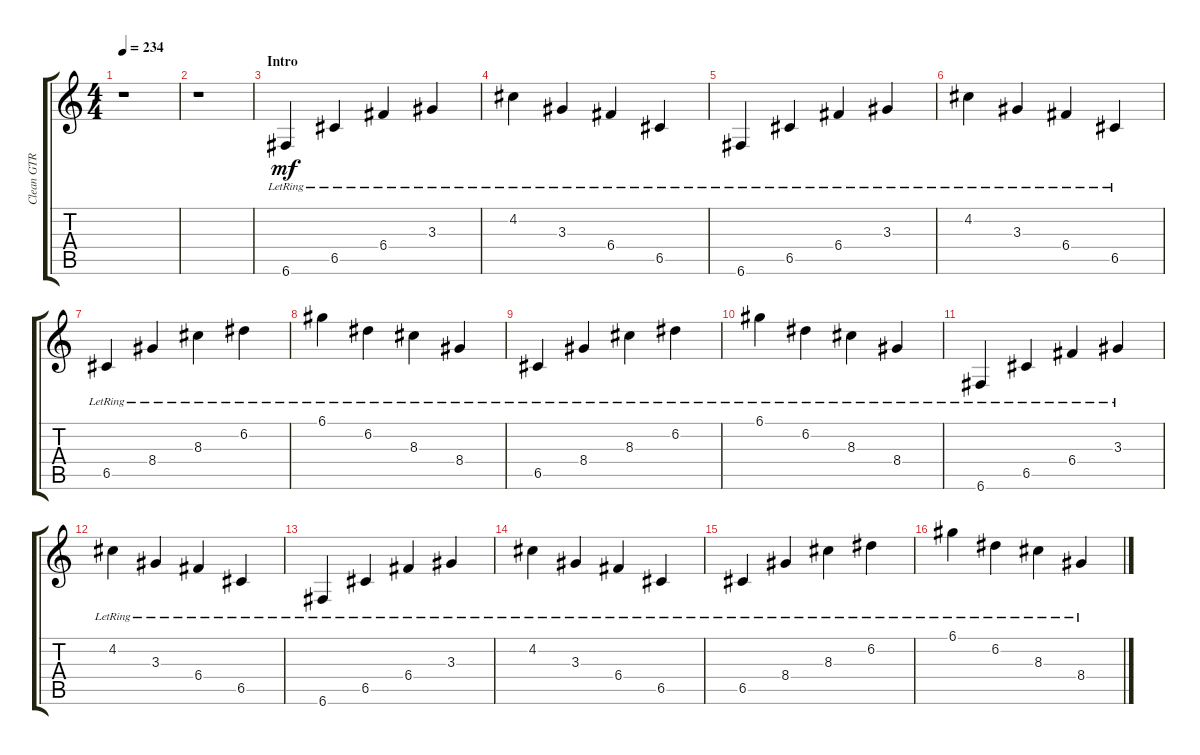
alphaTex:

\track ("Clean GTR" "Clean GTR") {instrument electricguitarclean}
\staff {score tabs}
\tuning (D4 A3 F3 C3 G2 C2) {hide}
\ts (4 4)
\tempo 234
\clef g2
\ks aminor
r.1{dy mf instrument electricguitarclean} |
r.1 |
\section ("" "Intro")
6.6{lr}.4 6.5{lr}.4 6.4{lr}.4 3.3{lr}.4 |
4.2{lr}.4 3.3{lr}.4 6.4{lr}.4 6.5{lr}.4 |
6.6{lr}.4 6.5{lr}.4 6.4{lr}.4 3.3{lr}.4 |
4.2{lr}.4 3.3{lr}.4 6.4{lr}.4 6.5{lr}.4 |
6.5{lr}.4 8.4{lr}.4 8.3{lr}.4 6.2{lr}.4 |
6.1{lr}.4 6.2{lr}.4 8.3{lr}.4 8.4{lr}.4 |
6.5{lr}.4 8.4{lr}.4 8.3{lr}.4 6.2{lr}.4 |
6.1{lr}.4 6.2{lr}.4 8.3{lr}.4 8.4{lr}.4 |
6.6{lr}.4 6.5{lr}.4 6.4{lr}.4 3.3{lr}.4 |
4.2{lr}.4 3.3{lr}.4 6.4{lr}.4 6.5{lr}.4 |
6.6{lr}.4 6.5{lr}.4 6.4{lr}.4 3.3{lr}.4 |
4.2{lr}.4 3.3{lr}.4 6.4{lr}.4 6.5{lr}.4 |
6.5{lr}.4 8.4{lr}.4 8.3{lr}.4 6.2{lr}.4 |
6.1{lr}.4 6.2{lr}.4 8.3{lr}.4 8.4{lr}.4
